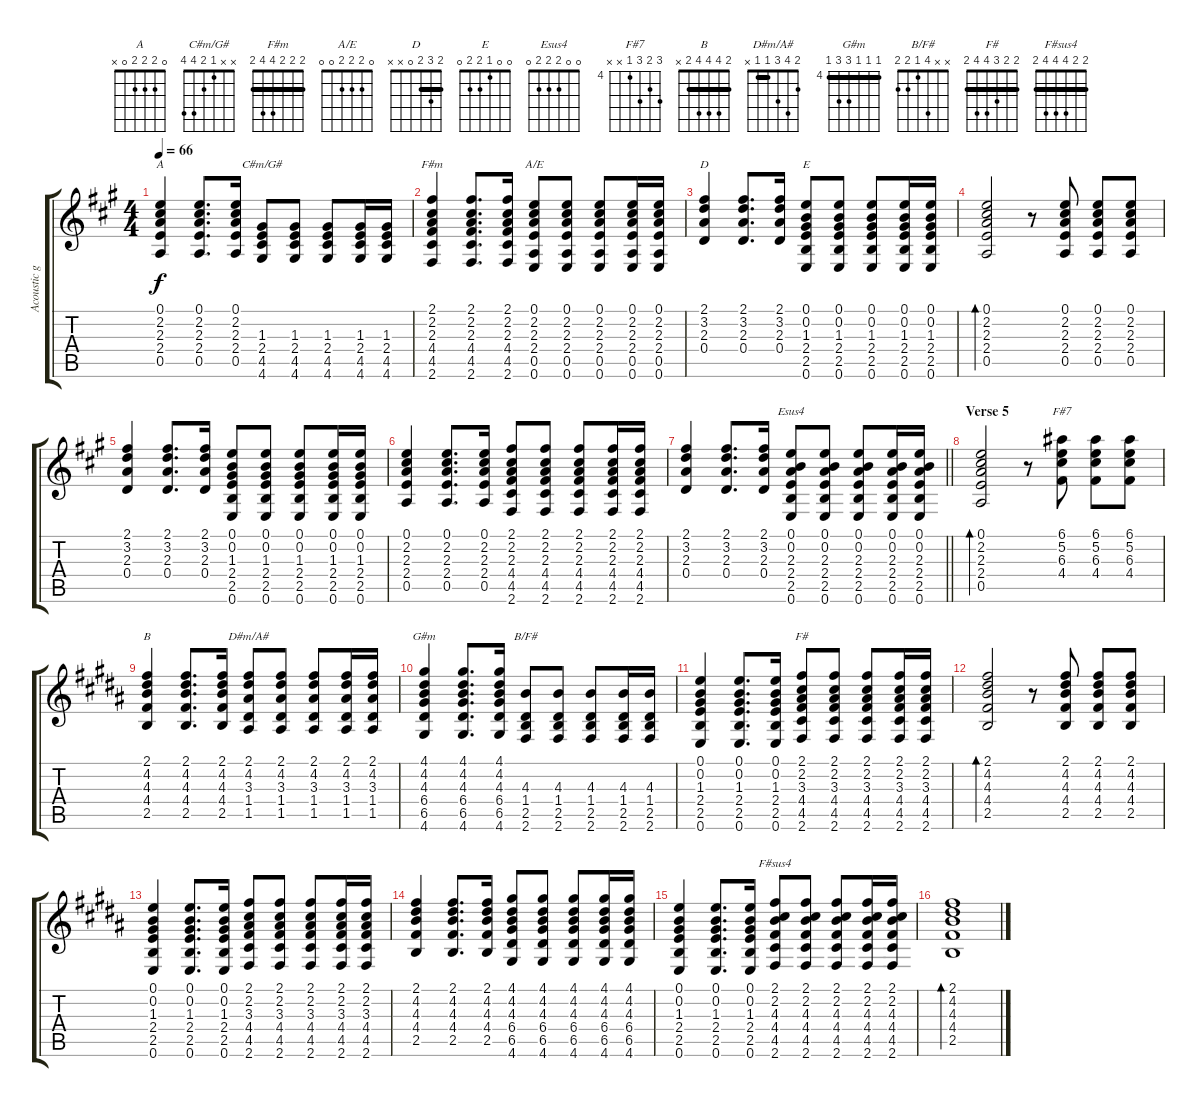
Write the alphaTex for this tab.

\track ("Acoustic guitar" "Acoustic g") {instrument acousticguitarsteel}
\staff {score tabs}
\tuning (E4 B3 G3 D3 A2 E2) {hide}
\chord ("A" 0 2 2 2 0 x)
\chord ("C#m/G#" x x 1 2 4 4)
\chord ("F#m" 2 2 2 4 4 2) {barre 2}
\chord ("A/E" 0 2 2 2 0 0)
\chord ("D" 2 3 2 0 x x) {barre 2}
\chord ("E" 0 0 1 2 2 0)
\chord ("Esus4" 0 0 2 2 2 0)
\chord ("F#7" 6 5 6 4 x x) {firstfret 4}
\chord ("B" 2 4 4 4 2 x) {barre 2}
\chord ("D#m/A#" 2 4 3 1 1 x) {barre 1}
\chord ("G#m" 4 4 4 6 6 4) {firstfret 4 barre 4}
\chord ("B/F#" x x 4 1 2 2)
\chord ("F#" 2 2 3 4 4 2) {barre 2}
\chord ("F#sus4" 2 2 4 4 4 2) {barre 2}
\ts (4 4)
\tempo 66
\clef g2
\ks a
(0.1 2.2 2.3 2.4 0.5).4{ch "A" dy f} (0.1 2.2 2.3 2.4 0.5).8{d} (0.1 2.2 2.3 2.4 0.5).16 (1.3 2.4 4.5 4.6).8{ch "C#m/G#"} (1.3 2.4 4.5 4.6).8 (1.3 2.4 4.5 4.6).8 (1.3 2.4 4.5 4.6).16 (1.3 2.4 4.5 4.6).16 |
(2.1 2.2 2.3 4.4 4.5 2.6).4{ch "F#m"} (2.1 2.2 2.3 4.4 4.5 2.6).8{d} (2.1 2.2 2.3 4.4 4.5 2.6).16 (0.1 2.2 2.3 2.4 0.5 0.6).8{ch "A/E"} (0.1 2.2 2.3 2.4 0.5 0.6).8 (0.1 2.2 2.3 2.4 0.5 0.6).8 (0.1 2.2 2.3 2.4 0.5 0.6).16 (0.1 2.2 2.3 2.4 0.5 0.6).16 |
(2.1 3.2 2.3 0.4).4{ch "D"} (2.1 3.2 2.3 0.4).8{d} (2.1 3.2 2.3 0.4).16 (0.1 0.2 1.3 2.4 2.5 0.6).8{ch "E"} (0.1 0.2 1.3 2.4 2.5 0.6).8 (0.1 0.2 1.3 2.4 2.5 0.6).8 (0.1 0.2 1.3 2.4 2.5 0.6).16 (0.1 0.2 1.3 2.4 2.5 0.6).16 |
(0.1 2.2 2.3 2.4 0.5).2{bd 120} r.8 (0.1 2.2 2.3 2.4 0.5).8 (0.1 2.2 2.3 2.4 0.5).8 (0.1 2.2 2.3 2.4 0.5).8 |
(2.1 3.2 2.3 0.4).4 (2.1 3.2 2.3 0.4).8{d} (2.1 3.2 2.3 0.4).16 (0.1 0.2 1.3 2.4 2.5 0.6).8 (0.1 0.2 1.3 2.4 2.5 0.6).8 (0.1 0.2 1.3 2.4 2.5 0.6).8 (0.1 0.2 1.3 2.4 2.5 0.6).16 (0.1 0.2 1.3 2.4 2.5 0.6).16 |
(0.1 2.2 2.3 2.4 0.5).4 (0.1 2.2 2.3 2.4 0.5).8{d} (0.1 2.2 2.3 2.4 0.5).16 (2.1 2.2 2.3 4.4 4.5 2.6).8 (2.1 2.2 2.3 4.4 4.5 2.6).8 (2.1 2.2 2.3 4.4 4.5 2.6).8 (2.1 2.2 2.3 4.4 4.5 2.6).16 (2.1 2.2 2.3 4.4 4.5 2.6).16 |
\barLineRight lightlight
(2.1 3.2 2.3 0.4).4 (2.1 3.2 2.3 0.4).8{d} (2.1 3.2 2.3 0.4).16 (0.1 0.2 2.3 2.4 2.5 0.6).8{ch "Esus4"} (0.1 0.2 2.3 2.4 2.5 0.6).8 (0.1 0.2 2.3 2.4 2.5 0.6).8 (0.1 0.2 2.3 2.4 2.5 0.6).16 (0.1 0.2 2.3 2.4 2.5 0.6).16 |
\section ("" "Verse 5")
(0.1 2.2 2.3 2.4 0.5).2{bd 120} r.8 (6.1 5.2 6.3 4.4).8{ch "F#7"} (6.1 5.2 6.3 4.4).8 (6.1 5.2 6.3 4.4).8 |
\ks b
(2.1 4.2 4.3 4.4 2.5).4{ch "B"} (2.1 4.2 4.3 4.4 2.5).8{d} (2.1 4.2 4.3 4.4 2.5).16 (2.1 4.2 3.3 1.4 1.5).8{ch "D#m/A#"} (2.1 4.2 3.3 1.4 1.5).8 (2.1 4.2 3.3 1.4 1.5).8 (2.1 4.2 3.3 1.4 1.5).16 (2.1 4.2 3.3 1.4 1.5).16 |
(4.1 4.2 4.3 6.4 6.5 4.6).4{ch "G#m"} (4.1 4.2 4.3 6.4 6.5 4.6).8{d} (4.1 4.2 4.3 6.4 6.5 4.6).16 (4.3 1.4 2.5 2.6).8{ch "B/F#"} (4.3 1.4 2.5 2.6).8 (4.3 1.4 2.5 2.6).8 (4.3 1.4 2.5 2.6).16 (4.3 1.4 2.5 2.6).16 |
(0.1 0.2 1.3 2.4 2.5 0.6).4 (0.1 0.2 1.3 2.4 2.5 0.6).8{d} (0.1 0.2 1.3 2.4 2.5 0.6).16 (2.1 2.2 3.3 4.4 4.5 2.6).8{ch "F#"} (2.1 2.2 3.3 4.4 4.5 2.6).8 (2.1 2.2 3.3 4.4 4.5 2.6).8 (2.1 2.2 3.3 4.4 4.5 2.6).16 (2.1 2.2 3.3 4.4 4.5 2.6).16 |
(2.1 4.2 4.3 4.4 2.5).2{bd 120} r.8 (2.1 4.2 4.3 4.4 2.5).8 (2.1 4.2 4.3 4.4 2.5).8 (2.1 4.2 4.3 4.4 2.5).8 |
(0.1 0.2 1.3 2.4 2.5 0.6).4 (0.1 0.2 1.3 2.4 2.5 0.6).8{d} (0.1 0.2 1.3 2.4 2.5 0.6).16 (2.1 2.2 3.3 4.4 4.5 2.6).8 (2.1 2.2 3.3 4.4 4.5 2.6).8 (2.1 2.2 3.3 4.4 4.5 2.6).8 (2.1 2.2 3.3 4.4 4.5 2.6).16 (2.1 2.2 3.3 4.4 4.5 2.6).16 |
(2.1 4.2 4.3 4.4 2.5).4 (2.1 4.2 4.3 4.4 2.5).8{d} (2.1 4.2 4.3 4.4 2.5).16 (4.1 4.2 4.3 6.4 6.5 4.6).8 (4.1 4.2 4.3 6.4 6.5 4.6).8 (4.1 4.2 4.3 6.4 6.5 4.6).8 (4.1 4.2 4.3 6.4 6.5 4.6).16 (4.1 4.2 4.3 6.4 6.5 4.6).16 |
(0.1 0.2 1.3 2.4 2.5 0.6).4 (0.1 0.2 1.3 2.4 2.5 0.6).8{d} (0.1 0.2 1.3 2.4 2.5 0.6).16 (2.1 2.2 4.3 4.4 4.5 2.6).8{ch "F#sus4"} (2.1 2.2 4.3 4.4 4.5 2.6).8 (2.1 2.2 4.3 4.4 4.5 2.6).8 (2.1 2.2 4.3 4.4 4.5 2.6).16 (2.1 2.2 4.3 4.4 4.5 2.6).16 |
(2.1 4.2 4.3 4.4 2.5).1{bd 120}
